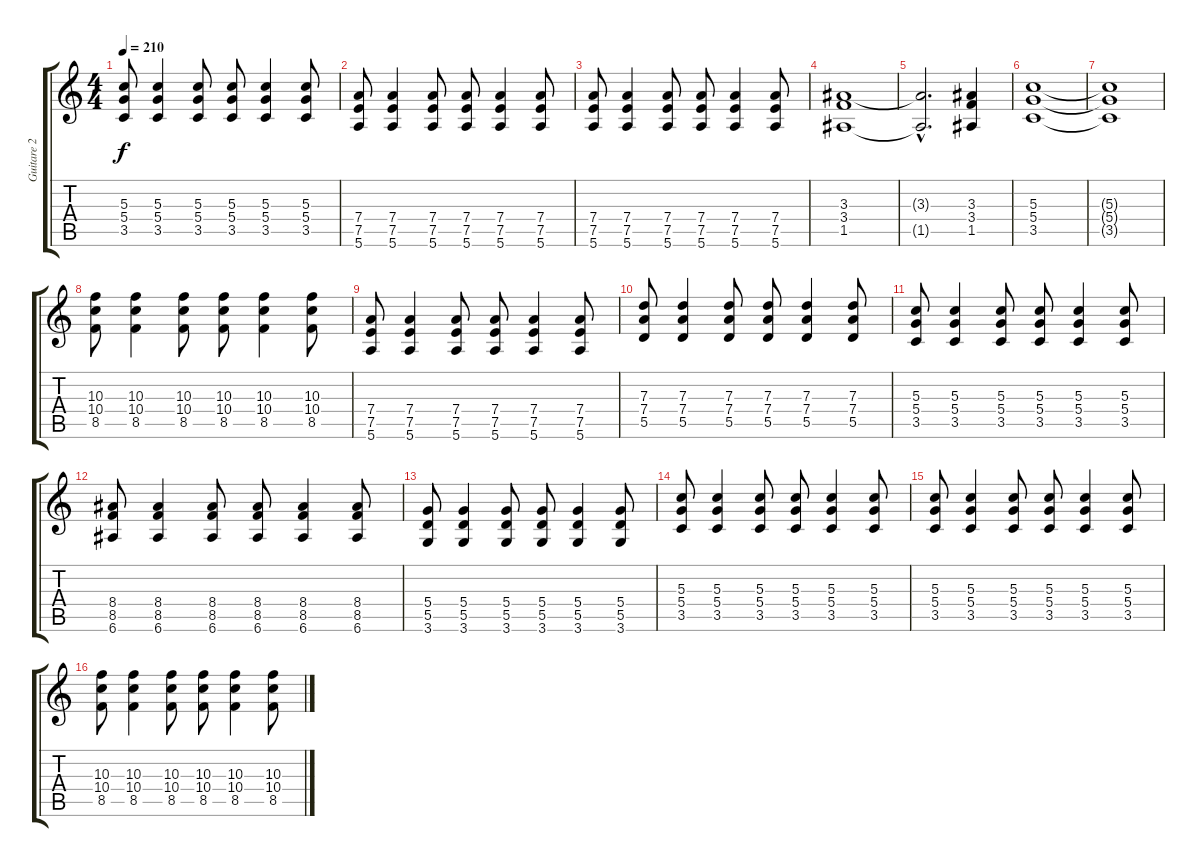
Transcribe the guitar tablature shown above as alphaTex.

\track ("Guitare 2" "Guitare 2") {instrument distortionguitar}
\staff {score tabs}
\tuning (E4 B3 G3 D3 A2 E2) {hide}
\ts (4 4)
\tempo 210
\clef g2
\ks c
(5.3 5.4 3.5).8{dy f} (5.3 5.4 3.5).4 (5.3 5.4 3.5).8 (5.3 5.4 3.5).8 (5.3 5.4 3.5).4 (5.3 5.4 3.5).8 |
(7.4 7.5 5.6).8 (7.4 7.5 5.6).4 (7.4 7.5 5.6).8 (7.4 7.5 5.6).8 (7.4 7.5 5.6).4 (7.4 7.5 5.6).8 |
(7.4 7.5 5.6).8 (7.4 7.5 5.6).4 (7.4 7.5 5.6).8 (7.4 7.5 5.6).8 (7.4 7.5 5.6).4 (7.4 7.5 5.6).8 |
(3.3 3.4 1.5).1 |
(3.3{hac t} 1.5{hac t}).2{d} (3.3 3.4 1.5).4 |
(5.3 5.4 3.5).1 |
(5.3{t} 5.4{t} 3.5{t}).1 |
(10.3 10.4 8.5).8 (10.3 10.4 8.5).4 (10.3 10.4 8.5).8 (10.3 10.4 8.5).8 (10.3 10.4 8.5).4 (10.3 10.4 8.5).8 |
(7.4 7.5 5.6).8 (7.4 7.5 5.6).4 (7.4 7.5 5.6).8 (7.4 7.5 5.6).8 (7.4 7.5 5.6).4 (7.4 7.5 5.6).8 |
(7.3 7.4 5.5).8 (7.3 7.4 5.5).4 (7.3 7.4 5.5).8 (7.3 7.4 5.5).8 (7.3 7.4 5.5).4 (7.3 7.4 5.5).8 |
(5.3 5.4 3.5).8 (5.3 5.4 3.5).4 (5.3 5.4 3.5).8 (5.3 5.4 3.5).8 (5.3 5.4 3.5).4 (5.3 5.4 3.5).8 |
(8.4 8.5 6.6).8 (8.4 8.5 6.6).4 (8.4 8.5 6.6).8 (8.4 8.5 6.6).8 (8.4 8.5 6.6).4 (8.4 8.5 6.6).8 |
(5.4 5.5 3.6).8 (5.4 5.5 3.6).4 (5.4 5.5 3.6).8 (5.4 5.5 3.6).8 (5.4 5.5 3.6).4 (5.4 5.5 3.6).8 |
(5.3 5.4 3.5).8 (5.3 5.4 3.5).4 (5.3 5.4 3.5).8 (5.3 5.4 3.5).8 (5.3 5.4 3.5).4 (5.3 5.4 3.5).8 |
(5.3 5.4 3.5).8 (5.3 5.4 3.5).4 (5.3 5.4 3.5).8 (5.3 5.4 3.5).8 (5.3 5.4 3.5).4 (5.3 5.4 3.5).8 |
(10.3 10.4 8.5).8 (10.3 10.4 8.5).4 (10.3 10.4 8.5).8 (10.3 10.4 8.5).8 (10.3 10.4 8.5).4 (10.3 10.4 8.5).8
